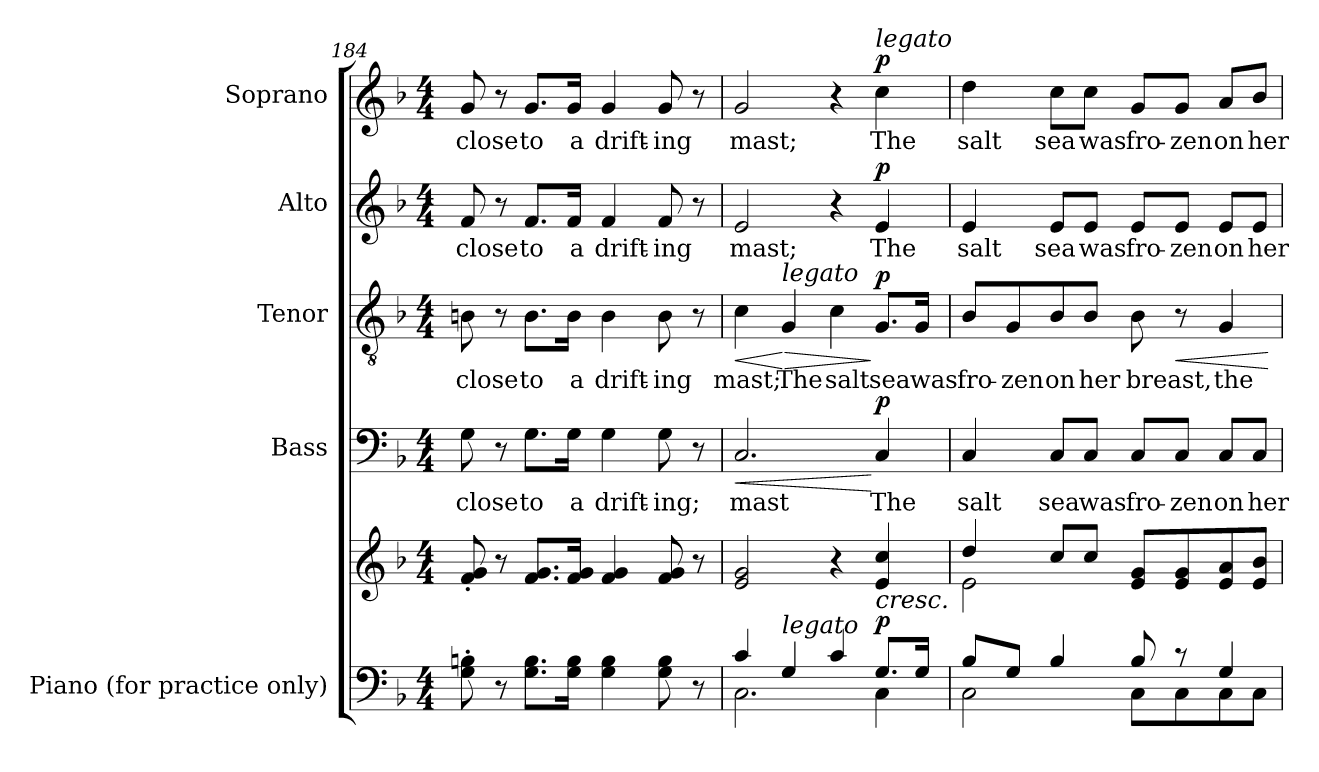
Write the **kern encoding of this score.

**kern	**kern	**dynam	**kern	**text	**dynam	**kern	**text	**dynam	**kern	**text	**dynam	**kern	**text	**dynam
*part5	*part5	*part5	*part4	*part4	*part4	*part3	*part3	*part3	*part2	*part2	*part2	*part1	*part1	*part1
*staff6	*staff5	*staff5/6	*staff4	*staff4	*staff4	*staff3	*staff3	*staff3	*staff2	*staff2	*staff2	*staff1	*staff1	*staff1
*I"Piano (for  practice only)	*	*	*I"Bass	*	*	*I"Tenor	*	*	*I"Alto	*	*	*I"Soprano	*	*
*I'Pno.	*	*	*I'B.	*	*	*I'T.	*	*	*I'A.	*	*	*I'S.	*	*
*clefF4	*clefG2	*	*clefF4	*	*	*clefGv2	*	*	*clefG2	*	*	*clefG2	*	*
*	*	*	*	*	*	*ITrd7c12	*	*	*	*	*	*	*	*
*k[b-]	*k[b-]	*	*k[b-]	*	*	*k[b-]	*	*	*k[b-]	*	*	*k[b-]	*	*
*F:	*F:	*	*F:	*	*	*F:	*	*	*F:	*	*	*F:	*	*
*M4/4	*M4/4	*	*M4/4	*	*	*M4/4	*	*	*M4/4	*	*	*M4/4	*	*
=184	=184	=184	=184	=184	=184	=184	=184	=184	=184	=184	=184	=184	=184	=184
!	!	!	!	!LO:LY:b:color=#000000	!	!	!	!	!	!	!	!	!	!
!	!	!	!	!	!	!	!LO:LY:b:color=#000000	!	!	!	!	!	!	!
!	!	!	!	!	!	!	!	!	!	!LO:LY:b:color=#000000	!	!	!	!
!	!	!	!	!	!	!	!	!	!	!	!	!	!LO:LY:b:color=#000000	!
8Gi\' 8Bni'	8fi/' 8gi'	.	8Gi\	close	.	8BBni\	close	.	8fi/	close	.	8gi/	close	.
8r	8r	.	8r	.	.	8r	.	.	8r	.	.	8r	.	.
!	!	!	!	!LO:LY:b:color=#000000	!	!	!	!	!	!	!	!	!	!
!	!	!	!	!	!	!	!LO:LY:b:color=#000000	!	!	!	!	!	!	!
!	!	!	!	!	!	!	!	!	!	!LO:LY:b:color=#000000	!	!	!	!
!	!	!	!	!	!	!	!	!	!	!	!	!	!LO:LY:b:color=#000000	!
8.Gi\ 8.BiL	8.fi/ 8.giL	.	8.Gi\L	to	.	8.BBi\L	to	.	8.fi/L	to	.	8.gi/L	to	.
!	!	!	!	!LO:LY:b:color=#000000	!	!	!	!	!	!	!	!	!	!
!	!	!	!	!	!	!	!LO:LY:b:color=#000000	!	!	!	!	!	!	!
!	!	!	!	!	!	!	!	!	!	!LO:LY:b:color=#000000	!	!	!	!
!	!	!	!	!	!	!	!	!	!	!	!	!	!LO:LY:b:color=#000000	!
16Gi\ 16BiJk	16fi/ 16giJk	.	16Gi\Jk	a	.	16BBi\Jk	a	.	16fi/Jk	a	.	16gi/Jk	a	.
!	!	!	!	!LO:LY:b:color=#000000	!	!	!	!	!	!	!	!	!	!
!	!	!	!	!	!	!	!LO:LY:b:color=#000000	!	!	!	!	!	!	!
!	!	!	!	!	!	!	!	!	!	!LO:LY:b:color=#000000	!	!	!	!
!	!	!	!	!	!	!	!	!	!	!	!	!	!LO:LY:b:color=#000000	!
4Gi\ 4Bi	4fi/ 4gi	.	4Gi\	drift-	.	4BBi\	drift-	.	4fi/	drift-	.	4gi/	drift-	.
!	!	!	!	!LO:LY:b:color=#000000	!	!	!	!	!	!	!	!	!	!
!	!	!	!	!	!	!	!LO:LY:b:color=#000000	!	!	!	!	!	!	!
!	!	!	!	!	!	!	!	!	!	!LO:LY:b:color=#000000	!	!	!	!
!	!	!	!	!	!	!	!	!	!	!	!	!	!LO:LY:b:color=#000000	!
8Gi\ 8Bi	8fi/ 8gi	.	8Gi\	-ing;	.	8BBi\	-ing	.	8fi/	-ing	.	8gi/	-ing	.
8r	8r	.	8r	.	.	8r	.	.	8r	.	.	8r	.	.
=185	=185	=185	=185	=185	=185	=185	=185	=185	=185	=185	=185	=185	=185	=185
*^	*	*	*	*	*	*	*	*	*	*	*	*	*	*
!	!	!	!	!	!LO:LY:b:color=#000000	!LO:HP:b	!	!	!	!	!	!	!	!	!
!	!	!	!	!	!	!LO:HP:n=1:b	!	!	!	!	!	!	!	!	!
!	!	!	!	!	!	!	!	!LO:LY:b:color=#000000	!LO:HP:b	!	!	!	!	!	!
!	!	!	!	!	!	!	!	!	!	!	!LO:LY:b:color=#000000	!	!	!	!
*v	*v	*	*	*	*	*	*	*	*	*	*	*	*	*	*
*	*MM60	*	*	*	*	*	*	*	*	*	*	*MM60	*	*
*^	*	*	*	*	*	*	*	*	*	*	*	*	*	*
!	!	!	!	!	!	!	!	!	!	!	!	!	!	!LO:LY:b:color=#000000	!
4ci/	2.Ci\	2ei/ 2gi	.	2.Ci/	mast	< >	4Ci\	mast;	<	2ei/	mast;	.	2gi/	mast;	.
!	!	!	!	!	!	!	!LO:TX:a:i:t=legato	!	!	!	!	!	!	!	!
!LO:TX:a:i:t=legato	!	!	!	!	!	!	!	!	!	!	!	!	!	!	!
!	!	!	!	!	!	!	!	!LO:LY:b:color=#000000	!LO:HP:n=1:b	!	!	!	!	!	!
4Gi/	.	.	[	.	.	.	4GGi/	The	[ >	.	.	.	.	.	.
!	!	!	!	!	!	!	!	!LO:LY:b:color=#000000	!	!	!	!	!	!	!
4ci/	.	4r	]	.	.	.	4Ci\	salt	.	4r	.	.	4r	.	.
!	!	!	!LO:HP:b	!	!	!	!	!	!	!	!	!	!	!	!
!	!	!	!LO:HP:n=1:b	!	!	!	!	!	!	!	!	!	!	!	!
!	!	!	!	!	!LO:LY:b:color=#000000	!	!	!	!	!	!	!	!	!	!
!	!	!	!	!	!	!	!	!LO:LY:b:color=#000000	!	!	!	!	!	!	!
!	!	!	!	!	!	!	!	!	!	!	!LO:LY:b:color=#000000	!	!	!	!
!	!	!	!	!	!	!	!	!	!	!	!	!	!LO:TX:a:i:t=legato	!	!
!	!	!	!	!	!	!	!	!	!	!	!	!	!	!LO:LY:b:color=#000000	!
8.Gi/L	4Ci\	4ei/ 4cci	< > p	4Ci/	The	[ p	8.GGi/L	sea	] p	4ei/	The	p	4cci\	The	p
!	!	!	!	!	!	!	!	!LO:LY:b:color=#000000	!	!	!	!	!	!	!
16Gi/Jk	.	.	.	.	.	.	16GGi/Jk	was	.	.	.	.	.	.	.
*v	*v	*	*	*	*	*	*	*	*	*	*	*	*	*	*
.	.	.	.	.	]	.	.	.	.	.	.	.	.	.
!!LO:LB:g=z
=186	=186	=186	=186	=186	=186	=186	=186	=186	=186	=186	=186	=186	=186	=186
*^	*^	*	*	*	*	*	*	*	*	*	*	*	*	*
!	!	!	!	!	!	!LO:LY:b:color=#000000	!	!	!	!	!	!	!	!	!	!
!	!	!	!	!	!	!	!	!	!LO:LY:b:color=#000000	!	!	!	!	!	!	!
!	!	!	!	!	!	!	!	!	!	!	!	!LO:LY:b:color=#000000	!	!	!	!
!	!	!	!	!	!	!	!	!	!	!	!	!	!	!	!LO:LY:b:color=#000000	!
8B-i/L	2Ci\	4ddi/	2ei\	.	4Ci/	salt	.	8BB-i/L	fro-	.	4ei/	salt	.	4ddi\	salt	.
!	!	!	!	!	!	!	!	!	!LO:LY:b:color=#000000	!	!	!	!	!	!	!
8Gi/J	.	.	.	.	.	.	.	8GGi/	-zen	.	.	.	.	.	.	.
!	!	!	!	!	!	!LO:LY:b:color=#000000	!	!	!	!	!	!	!	!	!	!
!	!	!	!	!	!	!	!	!	!LO:LY:b:color=#000000	!	!	!	!	!	!	!
!	!	!	!	!	!	!	!	!	!	!	!	!LO:LY:b:color=#000000	!	!	!	!
!	!	!	!	!	!	!	!	!	!	!	!	!	!	!	!LO:LY:b:color=#000000	!
4B-i/	.	8cci/L	.	.	8Ci/L	sea	.	8BB-i/	on	.	8ei/L	sea	.	8cci\L	sea	.
!	!	!	!	!	!	!LO:LY:b:color=#000000	!	!	!	!	!	!	!	!	!	!
!	!	!	!	!	!	!	!	!	!LO:LY:b:color=#000000	!	!	!	!	!	!	!
!	!	!	!	!	!	!	!	!	!	!	!	!LO:LY:b:color=#000000	!	!	!	!
!	!	!	!	!	!	!	!	!	!	!	!	!	!	!	!LO:LY:b:color=#000000	!
.	.	8cci/J	.	.	8Ci/J	was	.	8BB-i/J	her	.	8ei/J	was	.	8cci\J	was	.
!	!	!	!	!	!	!LO:LY:b:color=#000000	!	!	!	!	!	!	!	!	!	!
!	!	!	!	!	!	!	!	!	!LO:LY:b:color=#000000	!	!	!	!	!	!	!
!	!	!	!	!	!	!	!	!	!	!	!	!LO:LY:b:color=#000000	!	!	!	!
!	!	!	!	!	!	!	!	!	!	!	!	!	!	!	!LO:LY:b:color=#000000	!
8B-i/	8Ci\L	8ei/ 8giL	2ryy	.	8Ci/L	fro-	.	8BB-i\	breast,	.	8ei/L	fro-	.	8gi/L	fro-	.
!	!	!	!	!	!	!LO:LY:b:color=#000000	!	!	!	!LO:HP:b	!	!	!	!	!	!
!	!	!	!	!	!	!	!	!	!	!	!	!LO:LY:b:color=#000000	!	!	!	!
!	!	!	!	!	!	!	!	!	!	!	!	!	!	!	!LO:LY:b:color=#000000	!
8r	8Ci\	8ei/ 8gi	.	.	8Ci/J	-zen	.	8r	.	<	8ei/J	-zen	.	8gi/J	-zen	.
!	!	!	!	!	!	!LO:LY:b:color=#000000	!	!	!	!	!	!	!	!	!	!
!	!	!	!	!	!	!	!	!	!LO:LY:b:color=#000000	!	!	!	!	!	!	!
!	!	!	!	!	!	!	!	!	!	!	!	!LO:LY:b:color=#000000	!	!	!	!
!	!	!	!	!	!	!	!	!	!	!	!	!	!	!	!LO:LY:b:color=#000000	!
4Gi/	8Ci\	8ei/ 8ai	.	.	8Ci/L	on	.	4GGi/	the	.	8ei/L	on	.	8ai/L	on	.
!	!	!	!	!	!	!LO:LY:b:color=#000000	!	!	!	!	!	!	!	!	!	!
!	!	!	!	!	!	!	!	!	!	!	!	!LO:LY:b:color=#000000	!	!	!	!
!	!	!	!	!	!	!	!	!	!	!	!	!	!	!	!LO:LY:b:color=#000000	!
.	8Ci\J	8ei/ 8b-iJ	.	.	8Ci/J	her	.	.	.	.	8ei/J	her	.	8b-i/J	her	.
*v	*v	*	*	*	*	*	*	*	*	*	*	*	*	*	*	*
*	*v	*v	*	*	*	*	*	*	*	*	*	*	*	*	*
.	.	.	.	.	.	.	.	[	.	.	.	.	.	.
=	=	=	=	=	=	=	=	=	=	=	=	=	=	=
*-	*-	*-	*-	*-	*-	*-	*-	*-	*-	*-	*-	*-	*-	*-
